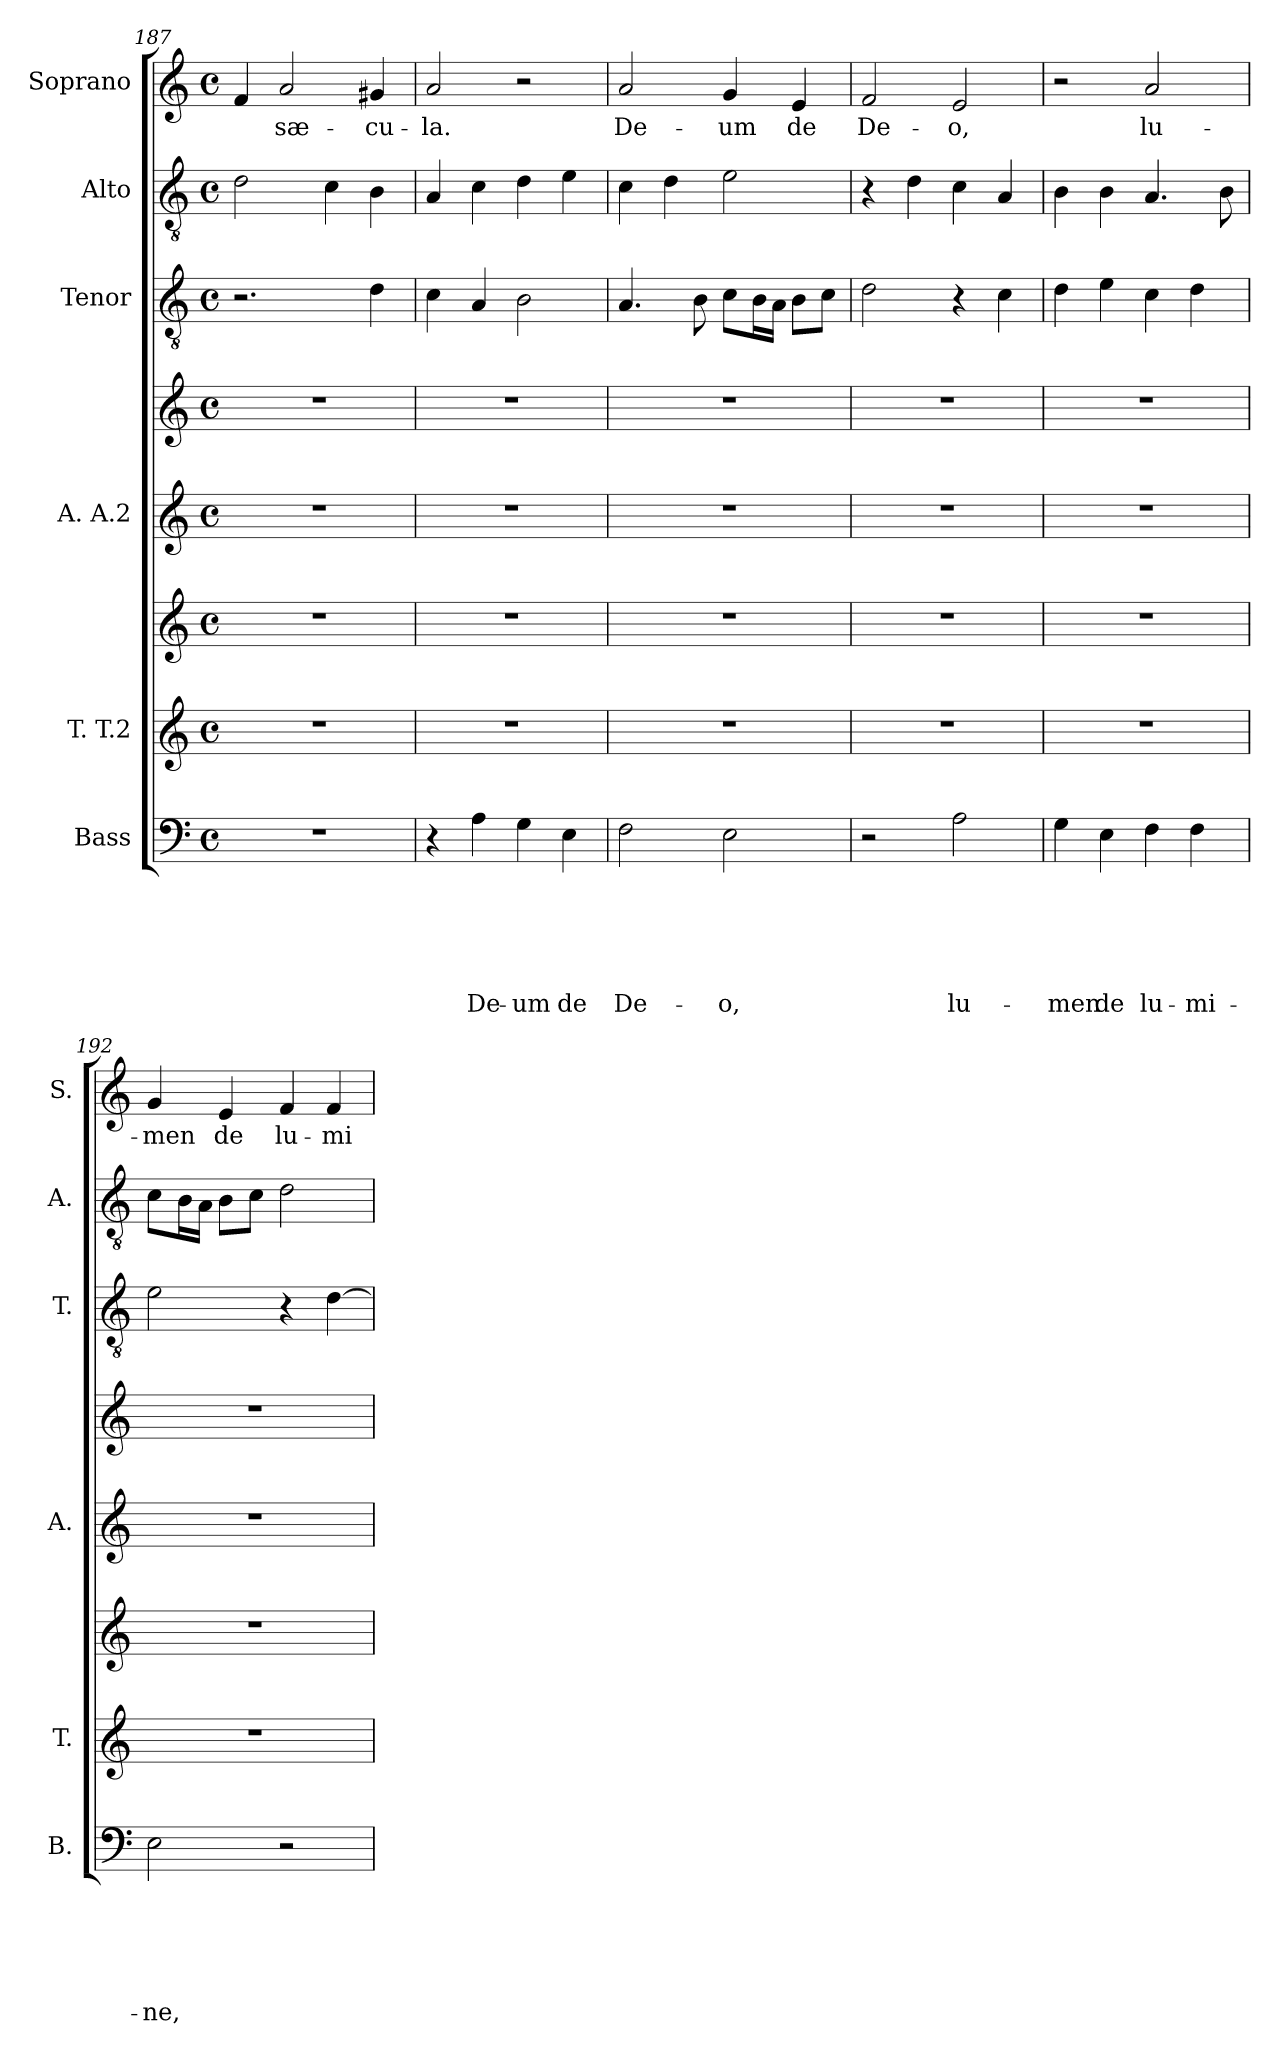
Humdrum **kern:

**kern	**text	**text	**text	**text	**text	**text	**kern	**kern	**kern	**kern	**kern	**kern	**kern	**text
*part6	*part6	*part6	*part6	*part6	*part6	*part6	*part5	*part5	*part4	*part4	*part3	*part2	*part1	*part1
*staff8	*staff8	*staff8	*staff8	*staff8	*staff8	*staff8	*staff7	*staff6	*staff5	*staff4	*staff3	*staff2	*staff1	*staff1
*I"Bass	*	*	*	*	*	*	*I"T. T.2	*	*I"A. A.2	*	*I"Tenor	*I"Alto	*I"Soprano	*
*I'B.	*	*	*	*	*	*	*I'T.	*	*I'A.	*	*I'T.	*I'A.	*I'S.	*
*clefF4	*	*	*	*	*	*	*clefG2	*clefG2	*clefG2	*clefG2	*clefGv2	*clefGv2	*clefG2	*
*k[]	*	*	*	*	*	*	*k[]	*k[]	*k[]	*k[]	*k[]	*k[]	*k[]	*
*C:	*	*	*	*	*	*	*C:	*C:	*C:	*C:	*C:	*C:	*C:	*
*M4/4	*	*	*	*	*	*	*M4/4	*M4/4	*M4/4	*M4/4	*M4/4	*M4/4	*M4/4	*
*met(c)	*	*	*	*	*	*	*met(c)	*met(c)	*met(c)	*met(c)	*met(c)	*met(c)	*met(c)	*
=187	=187	=187	=187	=187	=187	=187	=187	=187	=187	=187	=187	=187	=187	=187
1r	.	.	.	.	.	.	1r	1r	1r	1r	2.r	2d\	4f/	.
!	!	!	!	!	!	!	!	!	!	!	!	!	!	!LO:LY:b
.	.	.	.	.	.	.	.	.	.	.	.	.	2a/	sæ-
.	.	.	.	.	.	.	.	.	.	.	.	4c\	.	.
!	!	!	!	!	!	!	!	!	!	!	!	!	!	!LO:LY:b
.	.	.	.	.	.	.	.	.	.	.	4d\	4B\	4g#X/	-cu-
=188	=188	=188	=188	=188	=188	=188	=188	=188	=188	=188	=188	=188	=188	=188
!	!	!	!	!	!	!	!	!	!	!	!	!	!	!LO:LY:b
4r	.	.	.	.	.	.	1r	1r	1r	1r	4c\	4A/	2a/	-la.
!	!	!	!	!	!	!LO:LY:b	!	!	!	!	!	!	!	!
4A\	.	.	.	.	.	De-	.	.	.	.	4A/	4c\	.	.
!	!	!	!	!	!	!LO:LY:b	!	!	!	!	!	!	!	!
4G\	.	.	.	.	.	-um	.	.	.	.	2B\	4d\	2r	.
!	!	!	!	!	!	!LO:LY:b	!	!	!	!	!	!	!	!
4E\	.	.	.	.	.	de	.	.	.	.	.	4e\	.	.
=189	=189	=189	=189	=189	=189	=189	=189	=189	=189	=189	=189	=189	=189	=189
!	!	!	!	!	!	!LO:LY:b	!	!	!	!	!	!	!	!LO:LY:b
2F\	.	.	.	.	.	De-	1r	1r	1r	1r	4.A/	4c\	2a/	De-
.	.	.	.	.	.	.	.	.	.	.	.	4d\	.	.
.	.	.	.	.	.	.	.	.	.	.	8B\	.	.	.
!	!	!	!	!	!	!LO:LY:b	!	!	!	!	!	!	!	!LO:LY:b
2E\	.	.	.	.	.	-o,	.	.	.	.	8c\L	2e\	4g/	-um
.	.	.	.	.	.	.	.	.	.	.	16B\L	.	.	.
.	.	.	.	.	.	.	.	.	.	.	16A\JJ	.	.	.
!	!	!	!	!	!	!	!	!	!	!	!	!	!	!LO:LY:b
.	.	.	.	.	.	.	.	.	.	.	8B\L	.	4e/	de
.	.	.	.	.	.	.	.	.	.	.	8c\J	.	.	.
!!LO:LB:g=z
=190	=190	=190	=190	=190	=190	=190	=190	=190	=190	=190	=190	=190	=190	=190
!	!	!	!	!	!	!	!	!	!	!	!	!	!	!LO:LY:b
2r	.	.	.	.	.	.	1r	1r	1r	1r	2d\	4r	2f/	De-
.	.	.	.	.	.	.	.	.	.	.	.	4d\	.	.
!	!	!	!	!	!	!LO:LY:b	!	!	!	!	!	!	!	!LO:LY:b
2A\	.	.	.	.	.	lu-	.	.	.	.	4r	4c\	2e/	-o,
.	.	.	.	.	.	.	.	.	.	.	4c\	4A/	.	.
=191	=191	=191	=191	=191	=191	=191	=191	=191	=191	=191	=191	=191	=191	=191
!	!	!	!	!	!	!LO:LY:b	!	!	!	!	!	!	!	!
4G\	.	.	.	.	.	-men	1r	1r	1r	1r	4d\	4B\	2r	.
!	!	!	!	!	!	!LO:LY:b	!	!	!	!	!	!	!	!
4E\	.	.	.	.	.	de	.	.	.	.	4e\	4B\	.	.
!	!	!	!	!	!	!LO:LY:b	!	!	!	!	!	!	!	!LO:LY:b
4F\	.	.	.	.	.	lu-	.	.	.	.	4c\	4.A/	2a/	lu-
!	!	!	!	!	!	!LO:LY:b	!	!	!	!	!	!	!	!
4F\	.	.	.	.	.	-mi-	.	.	.	.	4d\	.	.	.
.	.	.	.	.	.	.	.	.	.	.	.	8B\	.	.
=192	=192	=192	=192	=192	=192	=192	=192	=192	=192	=192	=192	=192	=192	=192
!	!	!	!	!	!	!LO:LY:b	!	!	!	!	!	!	!	!LO:LY:b
2E\	.	.	.	.	.	-ne,	1r	1r	1r	1r	2e\	8c\L	4g/	-men
.	.	.	.	.	.	.	.	.	.	.	.	16B\L	.	.
.	.	.	.	.	.	.	.	.	.	.	.	16A\JJ	.	.
!	!	!	!	!	!	!	!	!	!	!	!	!	!	!LO:LY:b
.	.	.	.	.	.	.	.	.	.	.	.	8B\L	4e/	de
.	.	.	.	.	.	.	.	.	.	.	.	8c\J	.	.
!	!	!	!	!	!	!	!	!	!	!	!	!	!	!LO:LY:b
2r	.	.	.	.	.	.	.	.	.	.	4r	2d\	4f/	lu-
!	!	!	!	!	!	!	!	!	!	!	!	!	!	!LO:LY:b
.	.	.	.	.	.	.	.	.	.	.	[>4d\	.	4f/	-mi-
=	=	=	=	=	=	=	=	=	=	=	=	=	=	=
*-	*-	*-	*-	*-	*-	*-	*-	*-	*-	*-	*-	*-	*-	*-
